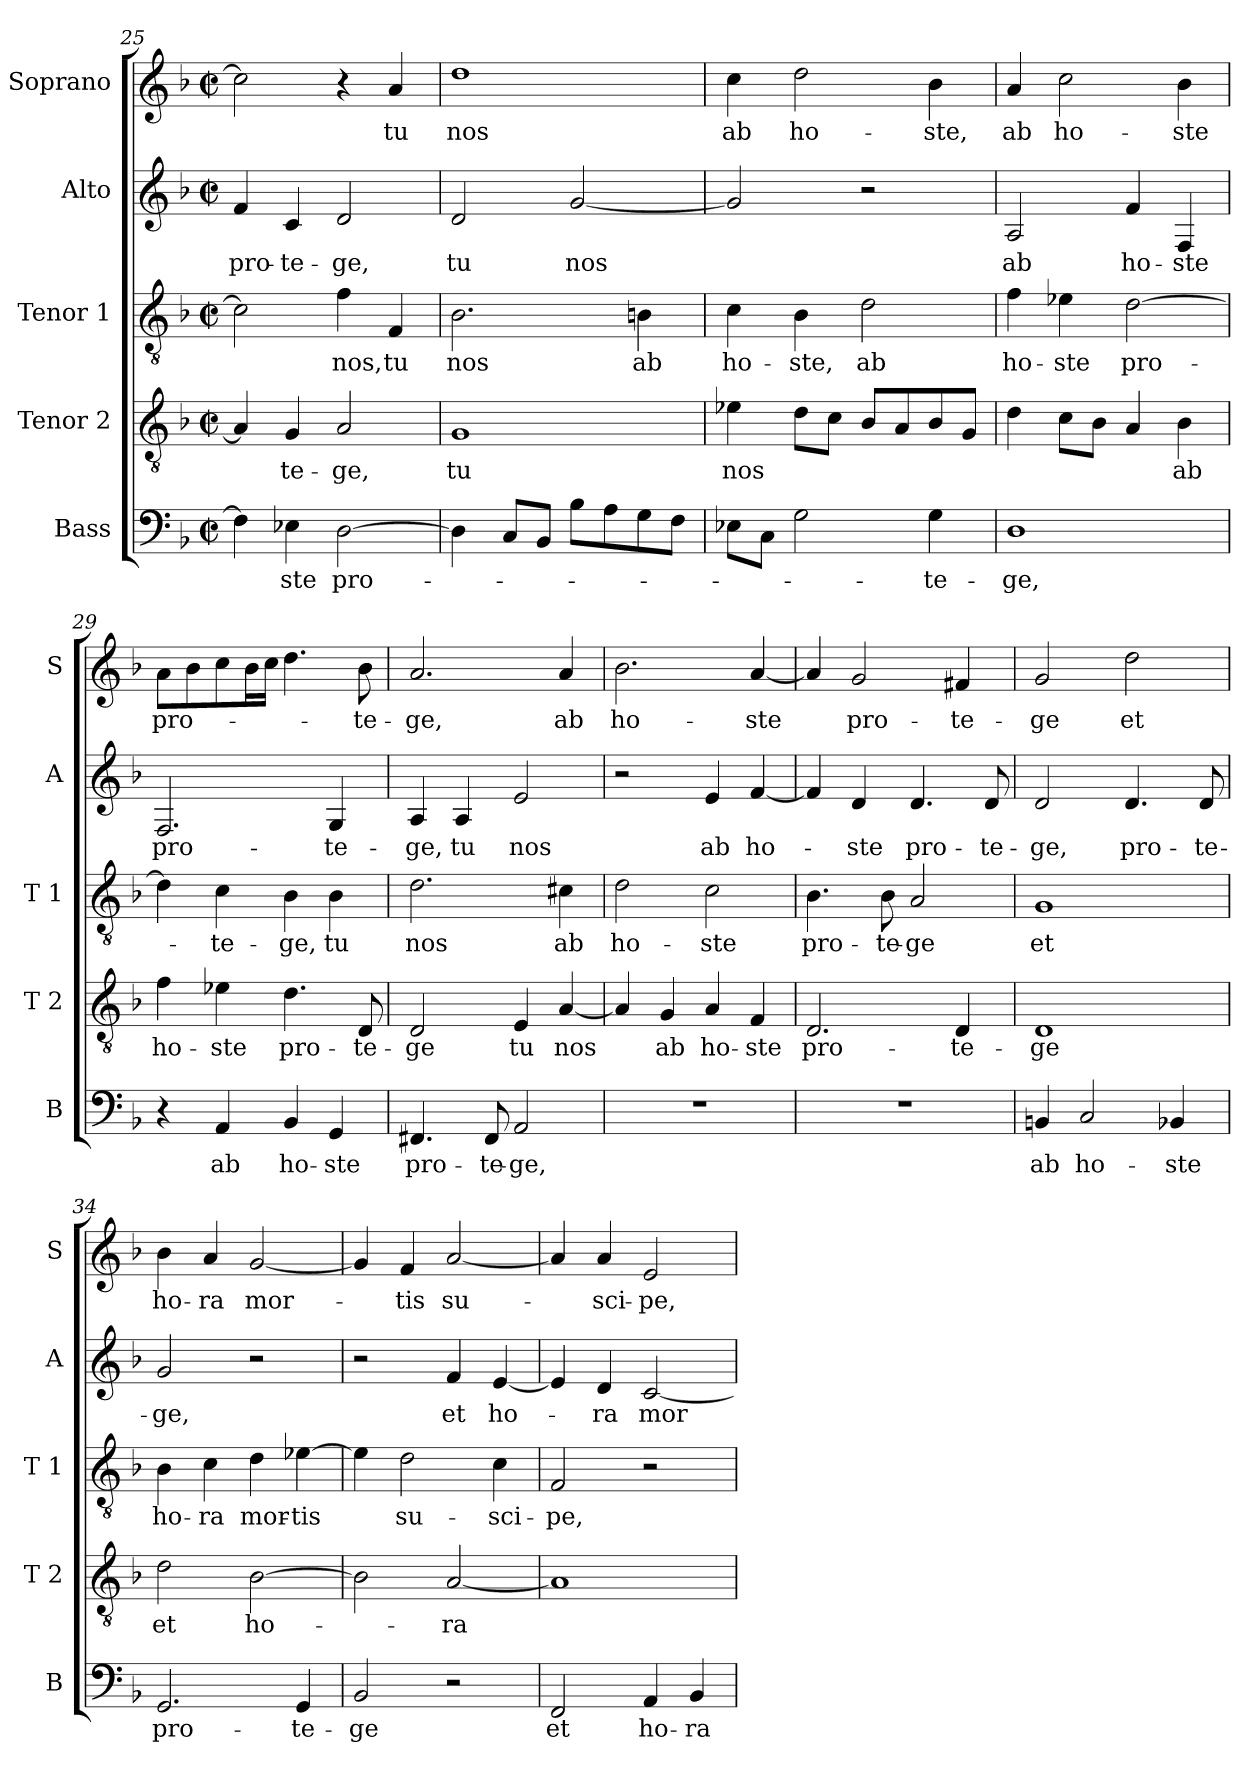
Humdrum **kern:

**kern	**text	**kern	**text	**kern	**text	**kern	**text	**kern	**text
*part5	*part5	*part4	*part4	*part3	*part3	*part2	*part2	*part1	*part1
*staff5	*staff5	*staff4	*staff4	*staff3	*staff3	*staff2	*staff2	*staff1	*staff1
*I"Bass	*	*I"Tenor 2	*	*I"Tenor 1	*	*I"Alto	*	*I"Soprano	*
*I'B	*	*I'T 2	*	*I'T 1	*	*I'A	*	*I'S	*
*clefF4	*	*clefGv2	*	*clefGv2	*	*clefG2	*	*clefG2	*
*k[b-]	*	*k[b-]	*	*k[b-]	*	*k[b-]	*	*k[b-]	*
*F:	*	*F:	*	*F:	*	*F:	*	*F:	*
*M2/2	*	*M2/2	*	*M2/2	*	*M2/2	*	*M2/2	*
*met(c|)	*	*met(c|)	*	*met(c|)	*	*met(c|)	*	*met(c|)	*
=25	=25	=25	=25	=25	=25	=25	=25	=25	=25
4F\]	.	4A/]	.	2c\]	.	4f/	pro-	2cc\]	.
4E-X\	-ste	4G/	-te-	.	.	4c/	-te-	.	.
[2D\	pro-	2A/	-ge,	4f\	nos,	2d/	-ge,	4r	.
.	.	.	.	4F/	tu	.	.	4a/	tu
=26	=26	=26	=26	=26	=26	=26	=26	=26	=26
4D\]	.	1G	tu	2.B-\	nos	2d/	tu	1dd	nos
8C/L	.	.	.	.	.	.	.	.	.
8BB-/J	.	.	.	.	.	.	.	.	.
8B-\L	.	.	.	.	.	[2g/	nos	.	.
8A\	.	.	.	.	.	.	.	.	.
8G\	.	.	.	4Bn\	ab	.	.	.	.
8F\J	.	.	.	.	.	.	.	.	.
!!LO:PB:g=z
=27	=27	=27	=27	=27	=27	=27	=27	=27	=27
8E-X\L	.	4e-X\	nos	4c\	ho-	2g/]	.	4cc\	ab
8C\J	.	.	.	.	.	.	.	.	.
2G\	.	8d\L	.	4B-\	-ste,	.	.	2dd\	ho-
.	.	8c\J	.	.	.	.	.	.	.
.	.	8B-/L	.	2d\	ab	2r	.	.	.
.	.	8A/	.	.	.	.	.	.	.
4G\	-te-	8B-/	.	.	.	.	.	4b-\	-ste,
.	.	8G/J	.	.	.	.	.	.	.
=28	=28	=28	=28	=28	=28	=28	=28	=28	=28
1D	-ge,	4d\	.	4f\	ho-	2A/	ab	4a/	ab
.	.	8c\L	.	4e-X\	-ste	.	.	2cc\	ho-
.	.	8B-\J	.	.	.	.	.	.	.
.	.	4A/	.	[2d\	pro-	4f/	ho-	.	.
.	.	4B-\	ab	.	.	4F/	-ste	4b-\	-ste
=29	=29	=29	=29	=29	=29	=29	=29	=29	=29
4r	.	4f\	ho-	4d\]	.	2.F/	pro-	8a\L	pro-
.	.	.	.	.	.	.	.	8b-\	.
4AA/	ab	4e-X\	-ste	4c\	-te-	.	.	8cc\	.
.	.	.	.	.	.	.	.	16b-\L	.
.	.	.	.	.	.	.	.	16cc\JJ	.
4BB-/	ho-	4.d\	pro-	4B-\	-ge,	.	.	4.dd\	.
4GG/	-ste	.	.	4B-\	tu	4G/	-te-	.	.
.	.	8D/	-te-	.	.	.	.	8b-\	-te-
=30	=30	=30	=30	=30	=30	=30	=30	=30	=30
4.FF#X/	pro-	2D/	-ge	2.d\	nos	4A/	-ge,	2.a/	-ge,
.	.	.	.	.	.	4A/	tu	.	.
8FF#/	-te-	.	.	.	.	.	.	.	.
2AA/	-ge,	4E/	tu	.	.	2e/	nos	.	.
.	.	[4A/	nos	4c#X\	ab	.	.	4a/	ab
!!LO:LB:g=z
=31	=31	=31	=31	=31	=31	=31	=31	=31	=31
1r	.	4A/]	.	2d\	ho-	2r	.	2.b-\	ho-
.	.	4G/	ab	.	.	.	.	.	.
.	.	4A/	ho-	2c\	-ste	4e/	ab	.	.
.	.	4F/	-ste	.	.	[4f/	ho-	[4a/	-ste
=32	=32	=32	=32	=32	=32	=32	=32	=32	=32
1r	.	2.D/	pro-	4.B-\	pro-	4f/]	.	4a/]	.
.	.	.	.	.	.	4d/	-ste	2g/	pro-
.	.	.	.	8B-\	-te-	.	.	.	.
.	.	.	.	2A/	-ge	4.d/	pro-	.	.
.	.	4D/	-te-	.	.	.	.	4f#X/	-te-
.	.	.	.	.	.	8d/	-te-	.	.
=33	=33	=33	=33	=33	=33	=33	=33	=33	=33
4BBn/	ab	1D	-ge	1G	et	2d/	-ge,	2g/	-ge
2C/	ho-	.	.	.	.	.	.	.	.
.	.	.	.	.	.	4.d/	pro-	2dd\	et
4BB-X/	-ste	.	.	.	.	.	.	.	.
.	.	.	.	.	.	8d/	-te-	.	.
=34	=34	=34	=34	=34	=34	=34	=34	=34	=34
2.GG/	pro-	2d\	et	4B-\	ho-	2g/	-ge,	4b-\	ho-
.	.	.	.	4c\	-ra	.	.	4a/	-ra
.	.	[2B-\	ho-	4d\	mor-	2r	.	[2g/	mor-
4GG/	-te-	.	.	[4e-X\	-tis	.	.	.	.
=35	=35	=35	=35	=35	=35	=35	=35	=35	=35
2BB-/	-ge	2B-\]	.	4e-\]	.	2r	.	4g/]	.
.	.	.	.	2d\	su-	.	.	4f/	-tis
2r	.	[2A/	-ra	.	.	4f/	et	[2a/	su-
.	.	.	.	4c\	-sci-	[4e/	ho-	.	.
!!LO:PB:g=z
=36	=36	=36	=36	=36	=36	=36	=36	=36	=36
2FF/	et	1A]	.	2F/	-pe,	4e/]	.	4a/]	.
.	.	.	.	.	.	4d/	-ra	4a/	-sci-
4AA/	ho-	.	.	2r	.	[2c/	mor-	2e/	-pe,
4BB-/	-ra	.	.	.	.	.	.	.	.
=	=	=	=	=	=	=	=	=	=
*-	*-	*-	*-	*-	*-	*-	*-	*-	*-
